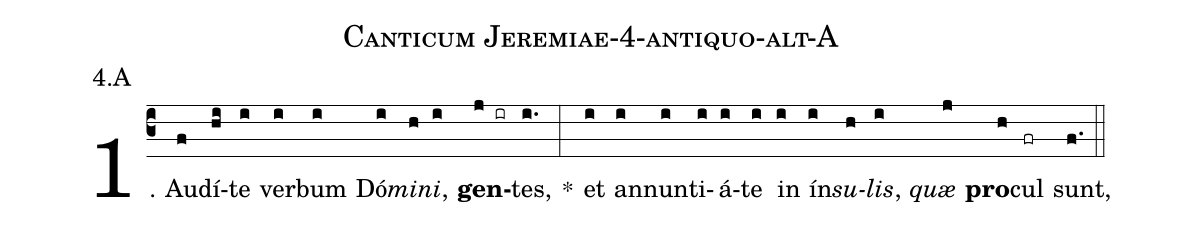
name: Canticum Jeremiae-4-antiquo-alt-A;
annotation: 4.A;
%%
(c3)1. Au(f)dí(hi)te(i) ver(i)bum(i) Dó(i)<i>mi</i>(h)<i>ni</i>,(i) <b>gen</b>(j ir)tes,(i.) *(:) et(i) an(i)nun(i)ti(i)á(i)te(i) in(i) ín(i)<i>su</i>(h)<i>lis</i>,(i) <i>quæ</i>(j) <b>pro</b>(h)cul(fr) sunt,(f.) (::)
